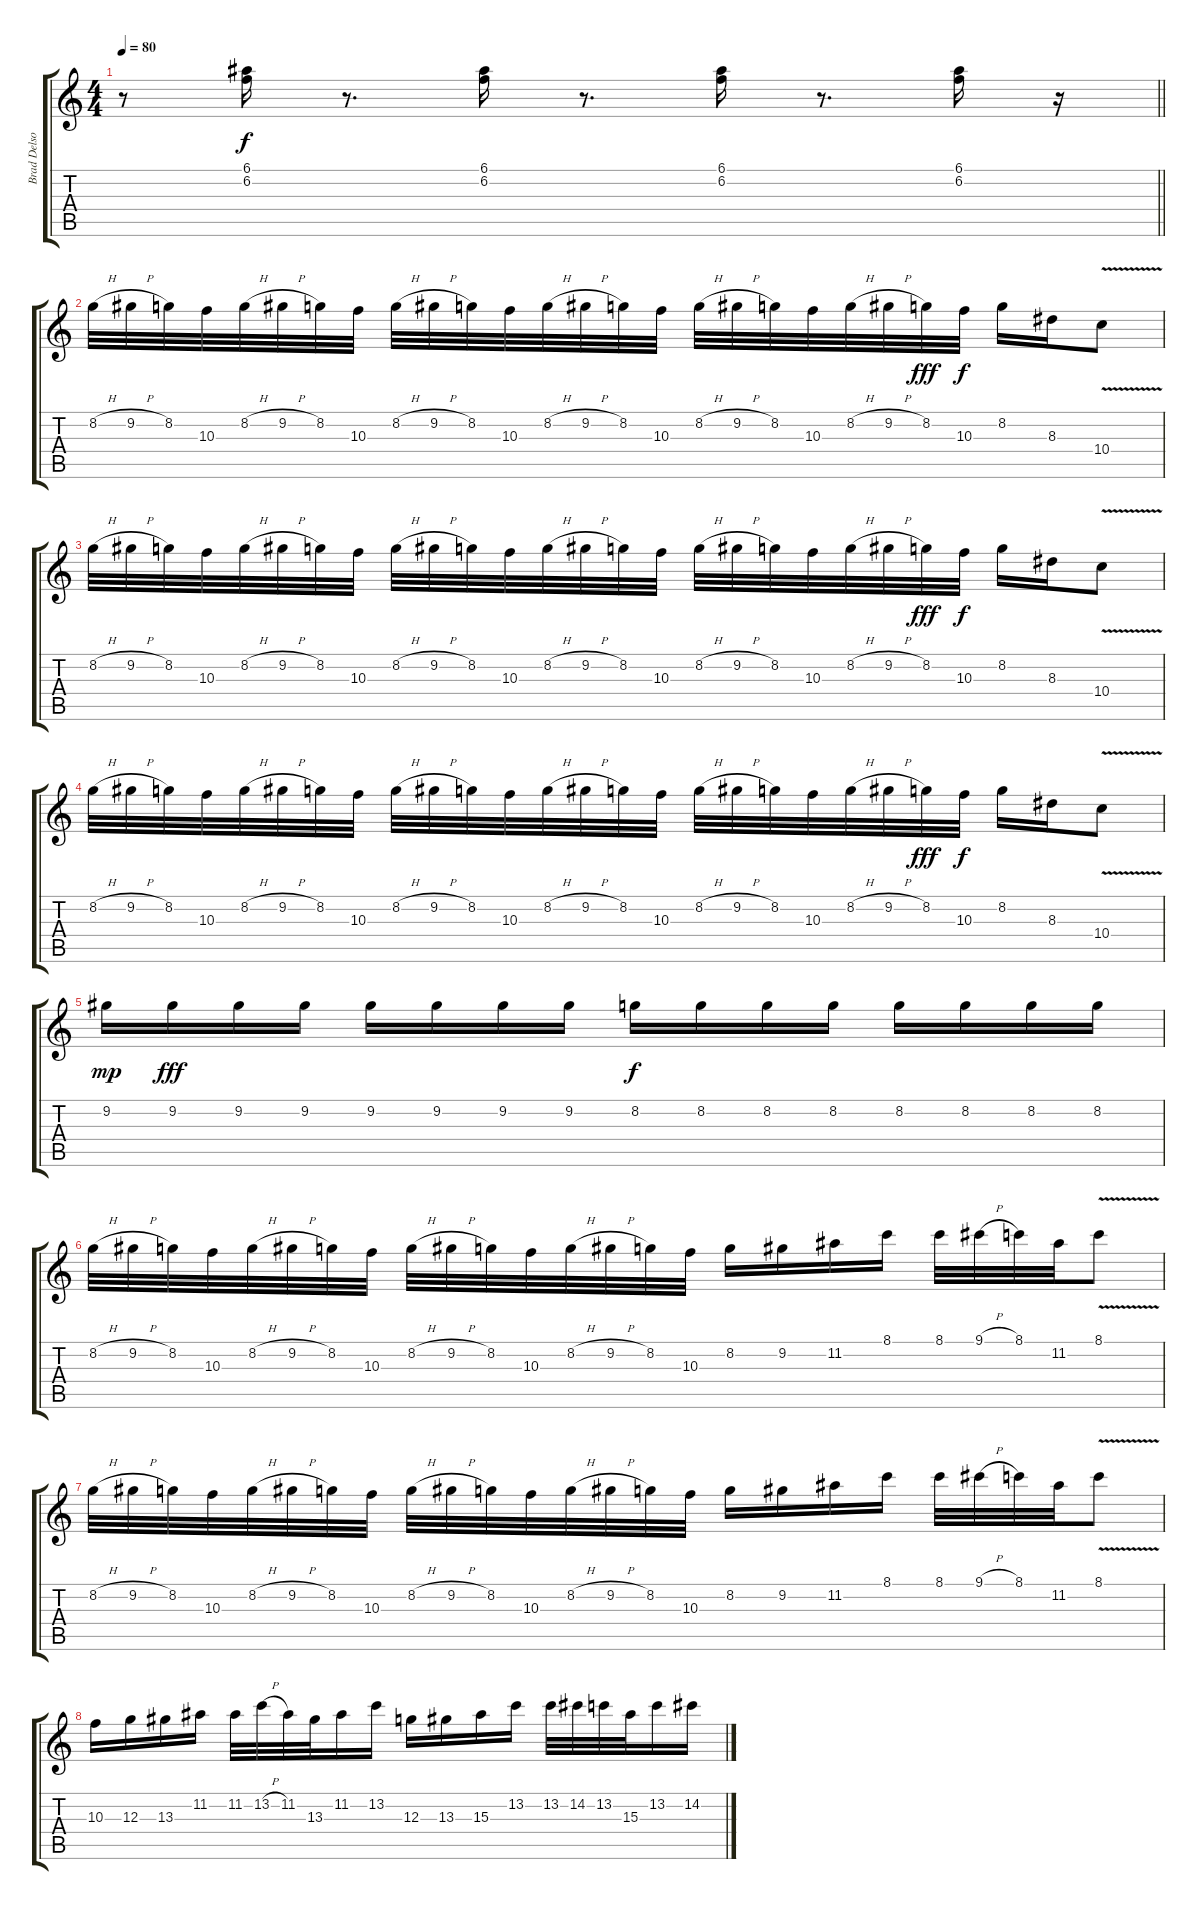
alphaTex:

\track ("Brad Delson [Gtr.2]" "Brad Delso") {instrument distortionguitar}
\staff {score tabs}
\tuning (E4 B3 G3 D3 A2 D2) {hide}
\ts (4 4)
\tempo 80
\clef g2
\barLineRight lightlight
\ks c
r.8{dy f} (6.1 6.2).16 r.8{d} (6.1 6.2).16 r.8{d} (6.1 6.2).16 r.8{d} (6.1 6.2).16 r.16 |
8.2{h}.32{volume 16 instrument overdrivenguitar} 9.2{h}.32 8.2.32 10.3.32 8.2{h}.32 9.2{h}.32 8.2.32 10.3.32 8.2{h}.32 9.2{h}.32 8.2.32 10.3.32 8.2{h}.32 9.2{h}.32 8.2.32 10.3.32 8.2{h}.32 9.2{h}.32 8.2.32 10.3.32 8.2{h}.32 9.2{h}.32 8.2.32{dy fff} 10.3.32{dy f} 8.2.16 8.3.16 10.4{v}.8 |
8.2{h}.32 9.2{h}.32 8.2.32 10.3.32 8.2{h}.32 9.2{h}.32 8.2.32 10.3.32 8.2{h}.32 9.2{h}.32 8.2.32 10.3.32 8.2{h}.32 9.2{h}.32 8.2.32 10.3.32 8.2{h}.32 9.2{h}.32 8.2.32 10.3.32 8.2{h}.32 9.2{h}.32 8.2.32{dy fff} 10.3.32{dy f} 8.2.16 8.3.16 10.4{v}.8 |
8.2{h}.32 9.2{h}.32 8.2.32 10.3.32 8.2{h}.32 9.2{h}.32 8.2.32 10.3.32 8.2{h}.32 9.2{h}.32 8.2.32 10.3.32 8.2{h}.32 9.2{h}.32 8.2.32 10.3.32 8.2{h}.32 9.2{h}.32 8.2.32 10.3.32 8.2{h}.32 9.2{h}.32 8.2.32{dy fff} 10.3.32{dy f} 8.2.16 8.3.16 10.4{v}.8 |
9.2.16{dy mp} 9.2.16{dy fff} 9.2.16 9.2.16 9.2.16 9.2.16 9.2.16 9.2.16 8.2.16{dy f} 8.2.16 8.2.16 8.2.16 8.2.16 8.2.16 8.2.16 8.2.16 |
8.2{h}.32 9.2{h}.32 8.2.32 10.3.32 8.2{h}.32 9.2{h}.32 8.2.32 10.3.32 8.2{h}.32 9.2{h}.32 8.2.32 10.3.32 8.2{h}.32 9.2{h}.32 8.2.32 10.3.32 8.2.16 9.2.16 11.2.16 8.1.16 8.1.32 9.1{h}.32 8.1.32 11.2.32 8.1{v}.8 |
8.2{h}.32 9.2{h}.32 8.2.32 10.3.32 8.2{h}.32 9.2{h}.32 8.2.32 10.3.32 8.2{h}.32 9.2{h}.32 8.2.32 10.3.32 8.2{h}.32 9.2{h}.32 8.2.32 10.3.32 8.2.16 9.2.16 11.2.16 8.1.16 8.1.32 9.1{h}.32 8.1.32 11.2.32 8.1{v}.8 |
10.3.16 12.3.16 13.3.16 11.2.16 11.2.32 13.2{h}.32 11.2.32 13.3.32 11.2.16 13.2.16 12.3.16 13.3.16 15.3.16 13.2.16 13.2.32 14.2.32 13.2.32 15.3.32 13.2.16 14.2.16
